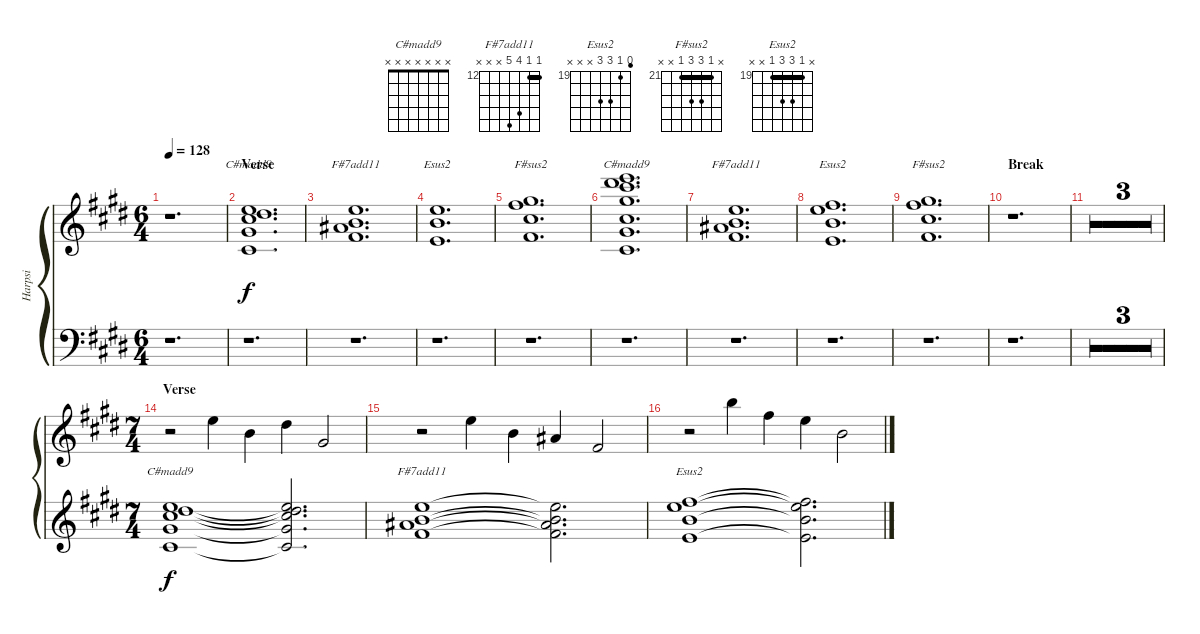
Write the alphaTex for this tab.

\defaultSystemsLayout 4
\bracketExtendMode groupsimilarinstruments
\otherSystemsTrackNameOrientation horizontal
\track ("Harpsichord" "Harpsi") {
  color "#003900"
  volume 12
  balance 8
  multiBarRest
  instrument harpsichord
}
  \staff {
    score
  }
    \tuning (E4 B3 G3 D3 A2 E2 B1) {
      label "Guitar 7 strings"
    }
    \chord ("C#madd9" x x x x x x x) {
      firstfret 1
      showdiagram true
      showfingering true
      showname true
    }
    \chord ("F#7add11" 12 12 15 16 x x x) {
      firstfret 12
      showdiagram true
      showfingering false
      showname true
      barre 12
    }
    \chord ("Esus2" x 19 21 21 19 x x) {
      firstfret 19
      showdiagram true
      showfingering false
      showname true
      barre 19
    }
    \chord ("F#sus2" x 21 23 23 21 x x) {
      firstfret 21
      showdiagram true
      showfingering false
      showname true
      barre 21
    }
    \chord ("Esus2" 18 19 21 21 x x x) {
      firstfret 19
      showdiagram true
      showfingering false
      showname true
    }
    \ts (6 4)
    \tempo 128
    \accidentals auto
    \clef g2
    \ottava regular
    \simile none
    \ks e
      r.1{d dy f}
    |
    \section ("" "Verse")
      (31.5{acc forcenatural} 25.4{acc #} 18.3{acc #} 4.1{acc #} 2.2{acc #}).1{d ch "C#madd9"}
    |
      (16.4{acc #} 15.3{acc #} 12.2{acc forcenatural} 12.1{acc forcenatural}).1{d ch "F#7add11"}
    |
      (12.1{acc forcenatural} 12.2{acc forcenatural} 9.3{acc forcenatural}).1{d ch "Esus2"}
    |
      (21.5{acc #} 23.4{acc #} 23.3{acc #} 21.2{acc #}).1{d ch "F#sus2"}
    |
      (2.2{acc #} 4.1{acc #} 18.3{acc #} 30.4{acc #} 40.5{acc #} 47.6{acc #} 53.7{acc forcenatural}).1{d ch "C#madd9"}
    |
      (16.4{acc #} 15.3{acc #} 12.2{acc forcenatural} 12.1{acc forcenatural}).1{d ch "F#7add11"}
    |
      (21.3{acc forcenatural} 21.4{acc forcenatural} 19.5{acc forcenatural} 19.2{acc #}).1{d ch "Esus2"}
    |
      (21.5{acc #} 23.4{acc #} 23.3{acc #} 21.2{acc #}).1{d ch "F#sus2"}
    |
    \section ("" "Break")
      r.1{d}
    |
      r.1{d}
    |
      r.1{d}
    |
      r.1{d}
    |
    \ts (7 4)
    \beaming (8 2 2 2 2 2 2 2)
    \section ("" "Verse")
      r.2
      12.1{acc forcenatural}.4
      7.1{acc forcenatural}.4
      11.1{acc #}.4
      4.1{acc #}.2
    |
      r.2
      12.1{acc forcenatural}.4
      7.1{acc forcenatural}.4
      6.1{acc #}.4
      2.1{acc #}.2
    |
      r.2
      19.1{acc forcenatural}.4
      14.1{acc #}.4
      12.1{acc forcenatural}.4
      7.1{acc forcenatural}.2
  \staff {
    score
  }
    \tuning (E4 B3 G3 D3 A2 E2 B1) {
      label "Guitar 7 strings"
    }
    \chord ("C#madd9" x x x x x x x) {
      firstfret 1
      showdiagram true
      showfingering true
      showname true
    }
    \chord ("F#7add11" 12 12 15 16 x x x) {
      firstfret 12
      showdiagram true
      showfingering false
      showname true
      barre 12
    }
    \chord ("Esus2" x 19 21 21 19 x x) {
      firstfret 19
      showdiagram true
      showfingering false
      showname true
      barre 19
    }
    \clef f4
    \ottava regular
    \simile none
    \ks e
      r.1{d dy f}
    |
      r.1{d}
    |
      r.1{d}
    |
      r.1{d}
    |
      r.1{d}
    |
      r.1{d}
    |
      r.1{d}
    |
      r.1{d}
    |
      r.1{d}
    |
      r.1{d}
    |
      r.1{d}
    |
      r.1{d}
    |
      r.1{d}
    |
    \clef g2
      (31.5{acc forcenatural} 25.4{acc #} 18.3{acc #} 4.1{acc #} 2.2{acc #}).1{ch "C#madd9"}
      (31.5{t acc forcenatural} 25.4{t acc #} 18.3{t acc #} 4.1{t acc #} 2.2{t acc #}).2{d}
    |
      (16.4{acc #} 15.3{acc #} 12.2{acc forcenatural} 12.1{acc forcenatural}).1{ch "F#7add11"}
      (16.4{t acc #} 15.3{t acc #} 12.2{t acc forcenatural} 12.1{t acc forcenatural}).2{d}
    |
      (21.3{acc forcenatural} 21.4{acc forcenatural} 19.5{acc forcenatural} 19.2{acc #}).1{ch "Esus2"}
      (21.3{t acc forcenatural} 21.4{t acc forcenatural} 19.5{t acc forcenatural} 19.2{t acc #}).2{d}
